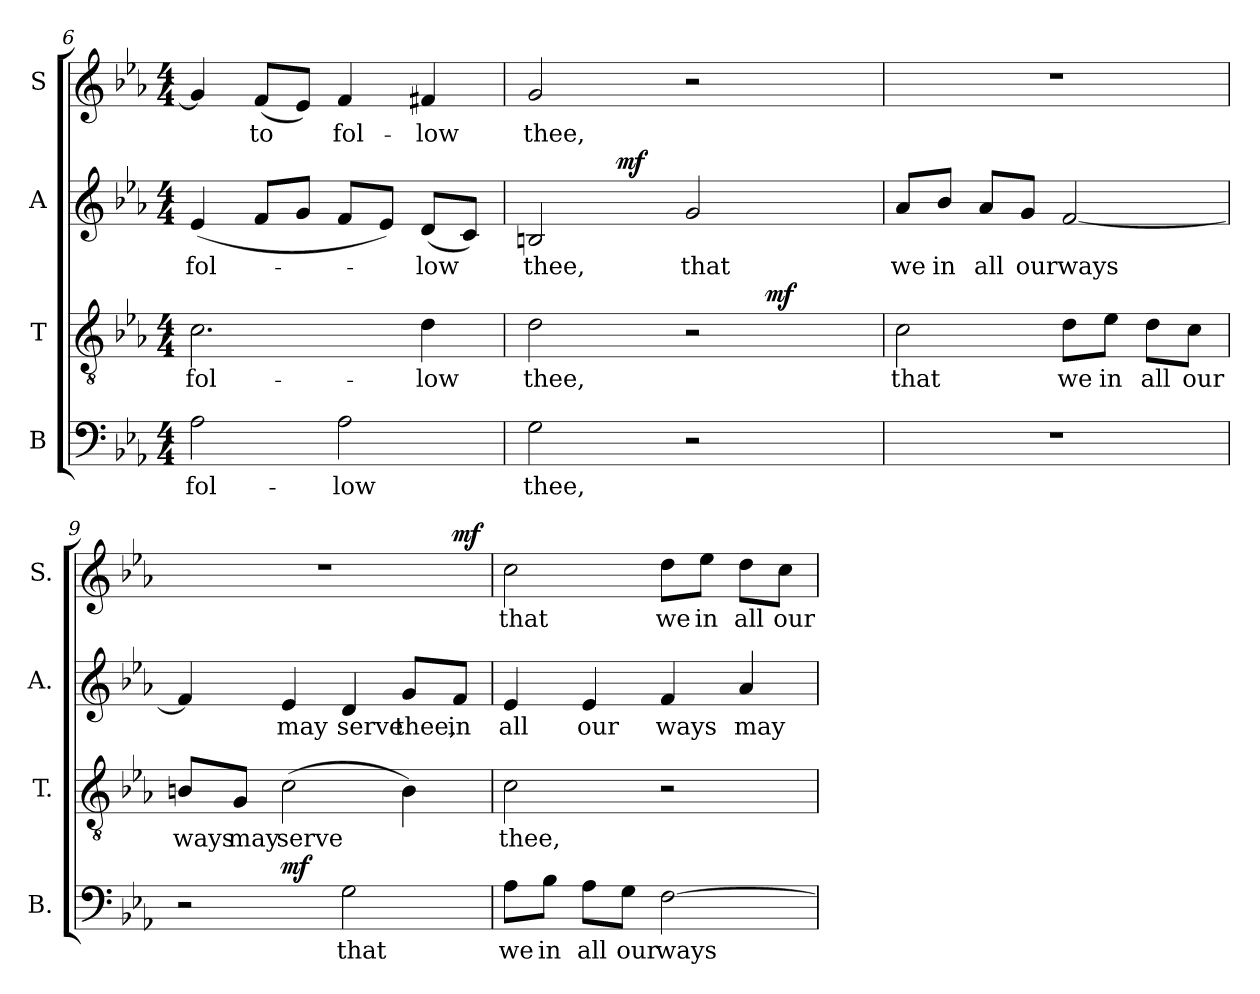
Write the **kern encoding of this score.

**kern	**text	**dynam	**kern	**text	**dynam	**kern	**text	**dynam	**kern	**text	**dynam
*part4	*part4	*part4	*part3	*part3	*part3	*part2	*part2	*part2	*part1	*part1	*part1
*staff4	*staff4	*staff4	*staff3	*staff3	*staff3	*staff2	*staff2	*staff2	*staff1	*staff1	*staff1
*I"B	*	*	*I"T	*	*	*I"A	*	*	*I"S	*	*
*I'B.	*	*	*I'T.	*	*	*I'A.	*	*	*I'S.	*	*
*clefF4	*	*	*clefGv2	*	*	*clefG2	*	*	*clefG2	*	*
*	*	*	*ITrd7c12	*	*	*	*	*	*	*	*
*k[b-e-a-]	*	*	*k[b-e-a-]	*	*	*k[b-e-a-]	*	*	*k[b-e-a-]	*	*
*E-:	*	*	*E-:	*	*	*E-:	*	*	*E-:	*	*
*M4/4	*	*	*M4/4	*	*	*M4/4	*	*	*M4/4	*	*
=6	=6	=6	=6	=6	=6	=6	=6	=6	=6	=6	=6
!	!LO:LY:b:color=#000000	!	!	!	!	!	!	!	!	!	!
!	!	!	!	!LO:LY:b:color=#000000	!	!	!	!	!	!	!
!	!	!	!	!	!	!	!LO:LY:b:color=#000000	!	!	!	!
2A-i\	fol-	.	2.Ci\	fol-	.	(4e-i/	fol-	.	4gi/]	.	.
!	!	!	!	!	!	!	!	!	!	!LO:LY:b:color=#000000	!
.	.	.	.	.	.	8fi/L	.	.	(8fi/L	to	.
.	.	.	.	.	.	8gi/J	.	.	8e-i/J)	.	.
!	!LO:LY:b:color=#000000	!	!	!	!	!	!	!	!	!	!
!	!	!	!	!	!	!	!	!	!	!LO:LY:b:color=#000000	!
2A-i\	-low	.	.	.	.	8fi/L	.	.	4fi/	fol-	.
.	.	.	.	.	.	8e-i/J)	.	.	.	.	.
!	!	!	!	!LO:LY:b:color=#000000	!	!	!	!	!	!	!
!	!	!	!	!	!	!	!LO:LY:b:color=#000000	!	!	!	!
!	!	!	!	!	!	!	!	!	!	!LO:LY:b:color=#000000	!
.	.	.	4Di\	-low	.	(8di/L	-low	.	4f#Xi/	-low	.
.	.	.	.	.	.	8ci/J)	.	.	.	.	.
=7	=7	=7	=7	=7	=7	=7	=7	=7	=7	=7	=7
!	!LO:LY:b:color=#000000	!	!	!	!	!	!	!	!	!	!
!	!	!	!	!LO:LY:b:color=#000000	!	!	!	!	!	!	!
!	!	!	!	!	!	!	!LO:LY:b:color=#000000	!	!	!	!
!	!	!	!	!	!	!	!	!	!	!LO:LY:b:color=#000000	!
*	*	*	*^	*	*	*^	*	*	*	*	*
2Gi\	thee,	.	2Di\	2ryy	thee,	.	2Bni/	8ryy	thee,	.	2gi/	thee,	.
.	.	.	.	.	.	.	.	16ryy	.	.	.	.	.
.	.	.	.	.	.	.	.	32ryy	.	.	.	.	.
.	.	.	.	.	.	.	.	1024ryy	.	.	.	.	.
.	.	.	.	.	.	.	.	2ryy	.	mf	.	.	.
!	!	!	!	!	!	!	!	!	!LO:LY:b:color=#000000	!	!	!	!
2r	.	.	2r	4ryy	.	.	2gi/	.	that	.	2r	.	.
.	.	.	.	.	.	.	.	4ryy	.	.	.	.	.
.	.	.	.	512.ryy	.	.	.	.	.	.	.	.	.
.	.	.	.	8ryy	.	mf	.	.	.	.	.	.	.
.	.	.	.	16ryy	.	.	.	.	.	.	.	.	.
.	.	.	.	32ryy	.	.	.	.	.	.	.	.	.
.	.	.	.	.	.	.	.	64ryy	.	.	.	.	.
.	.	.	.	64ryy	.	.	.	.	.	.	.	.	.
.	.	.	.	.	.	.	.	128...ryy	.	.	.	.	.
.	.	.	.	128ryy	.	.	.	.	.	.	.	.	.
.	.	.	.	256ryy	.	.	.	.	.	.	.	.	.
.	.	.	.	1024ryy	.	.	.	.	.	.	.	.	.
*	*	*	*v	*v	*	*	*	*	*	*	*	*	*
*	*	*	*	*	*	*v	*v	*	*	*	*	*
=8	=8	=8	=8	=8	=8	=8	=8	=8	=8	=8	=8
*	*	*	*^	*	*	*^	*	*	*	*	*
!	!	!	!	!	!LO:LY:b:color=#000000	!	!	!	!	!	!	!	!
*	*	*	*v	*v	*	*	*	*	*	*	*	*	*
*	*	*	*	*	*	*v	*v	*	*	*	*	*
*	*	*	*^	*	*	*^	*	*	*	*	*
!	!	!	!	!	!	!	!	!	!LO:LY:b:color=#000000	!	!	!	!
*	*	*	*v	*v	*	*	*	*	*	*	*	*	*
*	*	*	*	*	*	*v	*v	*	*	*	*	*
1r	.	.	2Ci\	that	.	8a-i/L	we	.	1r	.	.
!	!	!	!	!	!	!	!LO:LY:b:color=#000000	!	!	!	!
.	.	.	.	.	.	8b-i/J	in	.	.	.	.
!	!	!	!	!	!	!	!LO:LY:b:color=#000000	!	!	!	!
.	.	.	.	.	.	8a-i/L	all	.	.	.	.
!	!	!	!	!	!	!	!LO:LY:b:color=#000000	!	!	!	!
.	.	.	.	.	.	8gi/J	our	.	.	.	.
!	!	!	!	!LO:LY:b:color=#000000	!	!	!	!	!	!	!
!	!	!	!	!	!	!	!LO:LY:b:color=#000000	!	!	!	!
.	.	.	8Di\L	we	.	[2fi/	ways	.	.	.	.
!	!	!	!	!LO:LY:b:color=#000000	!	!	!	!	!	!	!
.	.	.	8E-i\J	in	.	.	.	.	.	.	.
!	!	!	!	!LO:LY:b:color=#000000	!	!	!	!	!	!	!
.	.	.	8Di\L	all	.	.	.	.	.	.	.
!	!	!	!	!LO:LY:b:color=#000000	!	!	!	!	!	!	!
.	.	.	8Ci\J	our	.	.	.	.	.	.	.
!!LO:LB:g=z
=9	=9	=9	=9	=9	=9	=9	=9	=9	=9	=9	=9
!	!	!	!	!LO:LY:b:color=#000000	!	!	!	!	!	!	!
*^	*	*	*	*	*	*	*	*	*^	*	*
2r	4ryy	.	.	8BBni/L	ways	.	4fi/]	.	.	1r	2..ryy	.	.
!	!	!	!	!	!LO:LY:b:color=#000000	!	!	!	!	!	!	!	!
.	.	.	.	8GGi/J	may	.	.	.	.	.	.	.	.
!	!	!	!	!	!LO:LY:b:color=#000000	!	!	!	!	!	!	!	!
!	!	!	!	!	!	!	!	!LO:LY:b:color=#000000	!	!	!	!	!
.	2.ryy	.	mf	(2Ci\	serve	.	4e-i/	may	.	.	.	.	.
!	!	!LO:LY:b:color=#000000	!	!	!	!	!	!	!	!	!	!	!
!	!	!	!	!	!	!	!	!LO:LY:b:color=#000000	!	!	!	!	!
2Gi\	.	that	.	.	.	.	4di/	serve	.	.	.	.	.
!	!	!	!	!	!	!	!	!LO:LY:b:color=#000000	!	!	!	!	!
.	.	.	.	4BBi\)	.	.	8gi/L	thee,	.	.	.	.	.
!	!	!	!	!	!	!	!	!LO:LY:b:color=#000000	!	!	!	!	!
.	.	.	.	.	.	.	8fi/J	in	.	.	8ryy	.	mf
*v	*v	*	*	*	*	*	*	*	*	*v	*v	*	*
=10	=10	=10	=10	=10	=10	=10	=10	=10	=10	=10	=10
*^	*	*	*	*	*	*	*	*	*^	*	*
!	!	!LO:LY:b:color=#000000	!	!	!	!	!	!	!	!	!	!	!
*v	*v	*	*	*	*	*	*	*	*	*v	*v	*	*
*^	*	*	*	*	*	*	*	*	*^	*	*
!	!	!	!	!	!LO:LY:b:color=#000000	!	!	!	!	!	!	!	!
*v	*v	*	*	*	*	*	*	*	*	*v	*v	*	*
*^	*	*	*	*	*	*	*	*	*^	*	*
!	!	!	!	!	!	!	!	!LO:LY:b:color=#000000	!	!	!	!	!
*v	*v	*	*	*	*	*	*	*	*	*v	*v	*	*
*^	*	*	*	*	*	*	*	*	*^	*	*
!	!	!	!	!	!	!	!	!	!	!	!	!LO:LY:b:color=#000000	!
*v	*v	*	*	*	*	*	*	*	*	*v	*v	*	*
8A-i\L	we	.	2Ci\	thee,	.	4e-i/	all	.	2cci\	that	.
!	!LO:LY:b:color=#000000	!	!	!	!	!	!	!	!	!	!
8B-i\J	in	.	.	.	.	.	.	.	.	.	.
!	!LO:LY:b:color=#000000	!	!	!	!	!	!	!	!	!	!
!	!	!	!	!	!	!	!LO:LY:b:color=#000000	!	!	!	!
8A-i\L	all	.	.	.	.	4e-i/	our	.	.	.	.
!	!LO:LY:b:color=#000000	!	!	!	!	!	!	!	!	!	!
8Gi\J	our	.	.	.	.	.	.	.	.	.	.
!	!LO:LY:b:color=#000000	!	!	!	!	!	!	!	!	!	!
!	!	!	!	!	!	!	!LO:LY:b:color=#000000	!	!	!	!
!	!	!	!	!	!	!	!	!	!	!LO:LY:b:color=#000000	!
[2Fi\	ways	.	2r	.	.	4fi/	ways	.	8ddi\L	we	.
!	!	!	!	!	!	!	!	!	!	!LO:LY:b:color=#000000	!
.	.	.	.	.	.	.	.	.	8ee-i\J	in	.
!	!	!	!	!	!	!	!LO:LY:b:color=#000000	!	!	!	!
!	!	!	!	!	!	!	!	!	!	!LO:LY:b:color=#000000	!
.	.	.	.	.	.	4a-i/	may	.	8ddi\L	all	.
!	!	!	!	!	!	!	!	!	!	!LO:LY:b:color=#000000	!
.	.	.	.	.	.	.	.	.	8cci\J	our	.
=	=	=	=	=	=	=	=	=	=	=	=
*-	*-	*-	*-	*-	*-	*-	*-	*-	*-	*-	*-
